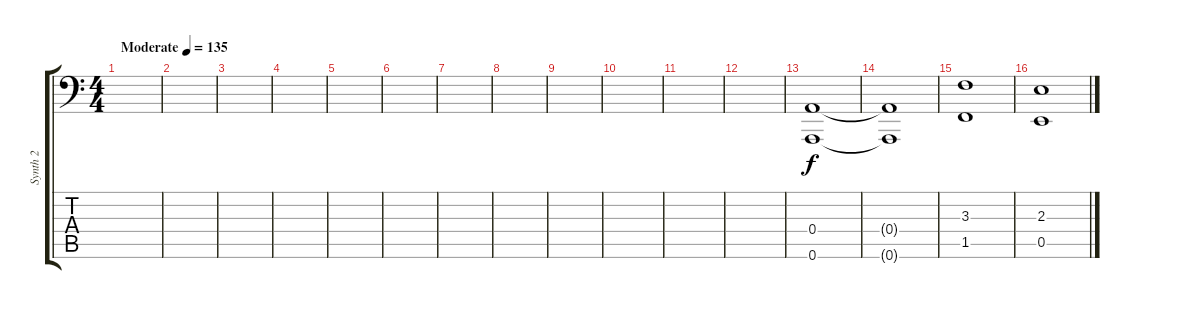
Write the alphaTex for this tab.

\track ("Synth 2" "Synth 2") {instrument lead2sawtooth}
\staff {score tabs}
\tuning (B3 Gb3 D3 A2 E2 A1) {hide}
\ts (4 4)
\tempo (135 "Moderate")
\clef f4
\ks c
|
|
|
|
|
|
|
|
|
|
|
|
(0.4 0.6).1 |
(0.4{t} 0.6{t}).1 |
(3.3 1.5).1 |
(2.3 0.5).1
